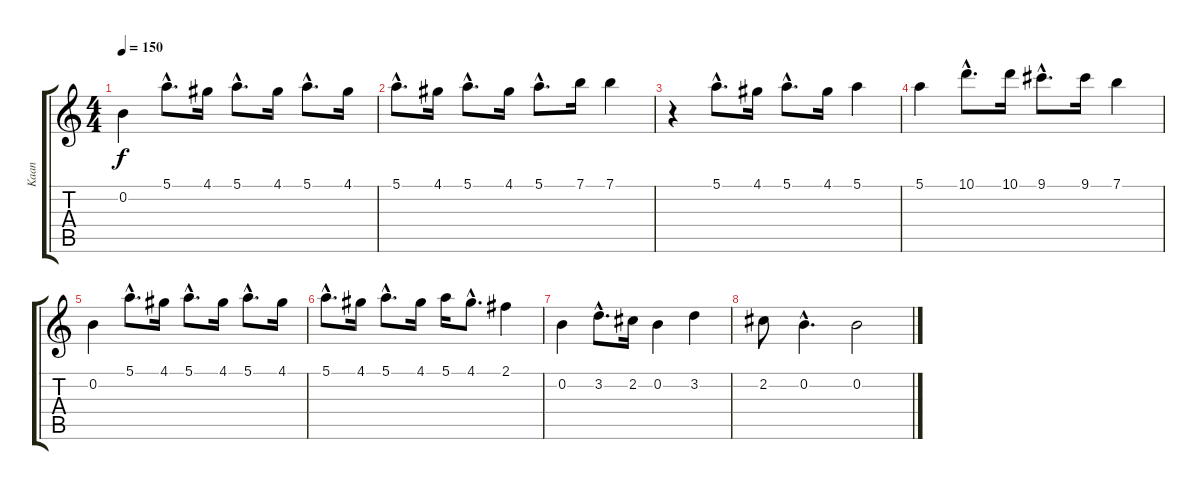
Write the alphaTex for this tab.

\track ("Kaan" "Kaan") {instrument electricguitarclean}
\staff {score tabs}
\tuning (E4 B3 G3 D3 A2 E2) {hide}
\ts (4 4)
\tempo 150
\clef g2
\ks c
0.2.4{dy f} 5.1{hac}.8{d} 4.1.16 5.1{hac}.8{d} 4.1.16 5.1{hac}.8{d} 4.1.16 |
5.1{hac}.8{d} 4.1.16 5.1{hac}.8{d} 4.1.16 5.1{hac}.8{d} 7.1.16 7.1.4 |
r.4 5.1{hac}.8{d} 4.1.16 5.1{hac}.8{d} 4.1.16 5.1.4 |
5.1.4 10.1{hac}.8{d} 10.1.16 9.1{hac}.8{d} 9.1.16 7.1.4 |
0.2.4 5.1{hac}.8{d} 4.1.16 5.1{hac}.8{d} 4.1.16 5.1{hac}.8{d} 4.1.16 |
5.1{hac}.8{d} 4.1.16 5.1{hac}.8{d} 4.1.16 5.1.16 4.1{hac}.8{d} 2.1.4 |
0.2.4 3.2{hac}.8{d} 2.2.16 0.2.4 3.2.4 |
2.2.8 0.2{hac}.4{d} 0.2.2
